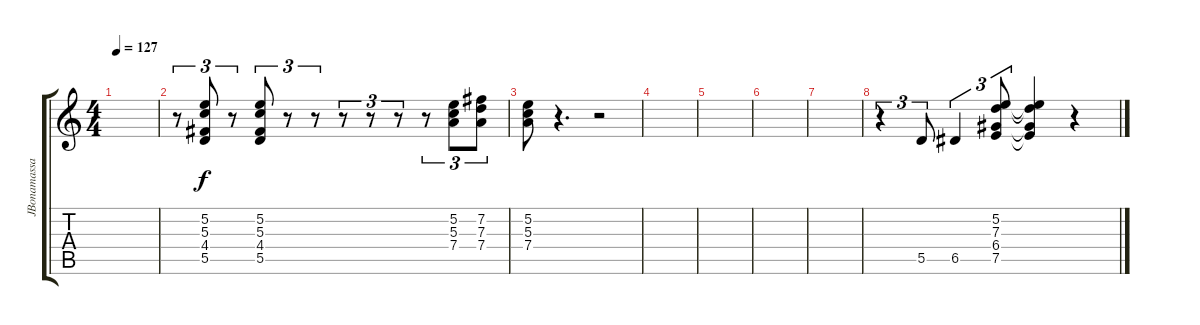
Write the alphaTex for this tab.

\track ("JBonamassa Rythm" "JBonamassa") {instrument overdrivenguitar}
\staff {score tabs}
\tuning (E4 B3 G3 D3 A2 E2) {hide}
\ts (4 4)
\tempo 127
\clef g2
\ks c
|
r.8{tu (3 2) volume 10 instrument overdrivenguitar} (5.2 5.3 4.4 5.5).8{tu (3 2) dy f} r.8{tu (3 2)} (5.2 5.3 4.4 5.5).8{tu (3 2)} r.8{tu (3 2)} r.8{tu (3 2)} r.8{tu (3 2)} r.8{tu (3 2)} r.8{tu (3 2)} r.8{tu (3 2)} (5.2 5.3 7.4).8{tu (3 2)} (7.2 7.3 7.4).8{tu (3 2)} |
(5.2 5.3 7.4).8 r.4{d} r.2 |
|
|
|
|
r.4{tu (3 2) volume 14} 5.5.8{tu (3 2)} 6.5.4{tu (3 2)} (5.2 7.3 6.4 7.5).8{tu (3 2)} (5.2{t} 7.3{t} 6.4{t} 7.5{t}).4 r.4
